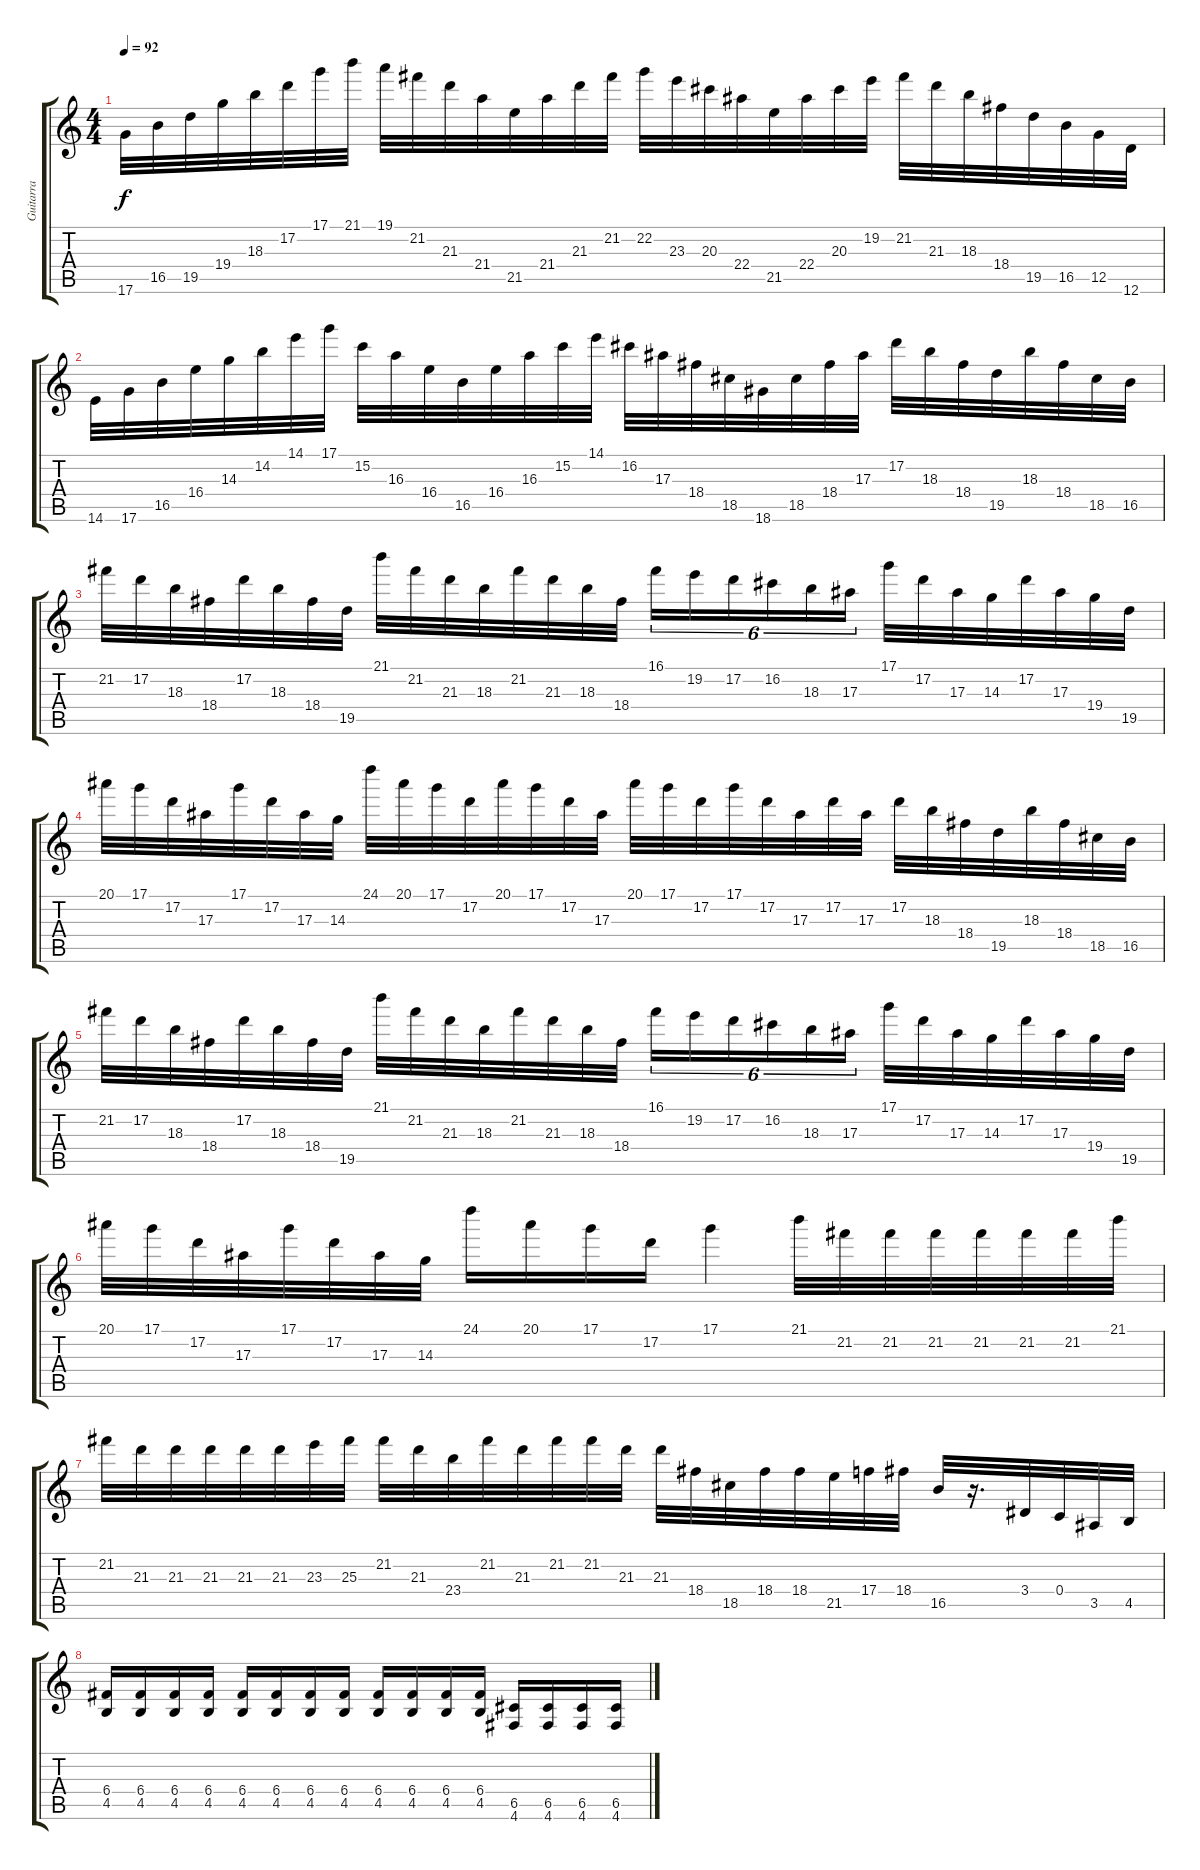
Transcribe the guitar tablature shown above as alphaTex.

\track ("Guitarra" "Guitarra") {instrument overdrivenguitar}
\staff {score tabs}
\tuning (D4 A3 F3 C3 G2 D2) {hide}
\ts (4 4)
\tempo 92
\clef g2
\ks c
17.6.32{dy f} 16.5.32 19.5.32 19.4.32 18.3.32 17.2.32 17.1.32 21.1.32 19.1.32 21.2.32 21.3.32 21.4.32 21.5.32 21.4.32 21.3.32 21.2.32 22.2.32 23.3.32 20.3.32 22.4.32 21.5.32 22.4.32 20.3.32 19.2.32 21.2.32 21.3.32 18.3.32 18.4.32 19.5.32 16.5.32 12.5.32 12.6.32 |
14.6.32 17.6.32 16.5.32 16.4.32 14.3.32 14.2.32 14.1.32 17.1.32 15.2.32 16.3.32 16.4.32 16.5.32 16.4.32 16.3.32 15.2.32 14.1.32 16.2.32 17.3.32 18.4.32 18.5.32 18.6.32 18.5.32 18.4.32 17.3.32 17.2.32 18.3.32 18.4.32 19.5.32 18.3.32 18.4.32 18.5.32 16.5.32 |
21.2.32 17.2.32 18.3.32 18.4.32 17.2.32 18.3.32 18.4.32 19.5.32 21.1.32 21.2.32 21.3.32 18.3.32 21.2.32 21.3.32 18.3.32 18.4.32 16.1.16{tu (6 4)} 19.2.16{tu (6 4)} 17.2.16{tu (6 4)} 16.2.16{tu (6 4)} 18.3.16{tu (6 4)} 17.3.16{tu (6 4)} 17.1.32 17.2.32 17.3.32 14.3.32 17.2.32 17.3.32 19.4.32 19.5.32 |
20.1.32 17.1.32 17.2.32 17.3.32 17.1.32 17.2.32 17.3.32 14.3.32 24.1.32 20.1.32 17.1.32 17.2.32 20.1.32 17.1.32 17.2.32 17.3.32 20.1.32 17.1.32 17.2.32 17.1.32 17.2.32 17.3.32 17.2.32 17.3.32 17.2.32 18.3.32 18.4.32 19.5.32 18.3.32 18.4.32 18.5.32 16.5.32 |
21.2.32 17.2.32 18.3.32 18.4.32 17.2.32 18.3.32 18.4.32 19.5.32 21.1.32 21.2.32 21.3.32 18.3.32 21.2.32 21.3.32 18.3.32 18.4.32 16.1.16{tu (6 4)} 19.2.16{tu (6 4)} 17.2.16{tu (6 4)} 16.2.16{tu (6 4)} 18.3.16{tu (6 4)} 17.3.16{tu (6 4)} 17.1.32 17.2.32 17.3.32 14.3.32 17.2.32 17.3.32 19.4.32 19.5.32 |
20.1.32 17.1.32 17.2.32 17.3.32 17.1.32 17.2.32 17.3.32 14.3.32 24.1.16 20.1.16 17.1.16 17.2.16 17.1.4 21.1.32 21.2.32 21.2.32 21.2.32 21.2.32 21.2.32 21.2.32 21.1.32 |
21.2.32 21.3.32 21.3.32 21.3.32 21.3.32 21.3.32 23.3.32 25.3.32 21.2.32 21.3.32 23.4.32 21.2.32 21.3.32 21.2.32 21.2.32 21.3.32 21.3.32 18.4.32 18.5.32 18.4.32 18.4.32 21.5.32 17.4.32 18.4.32 16.5.32 r.16{d} 3.4.32 0.4.32 3.5.32 4.5.32 |
(6.4 4.5).16{balance 8 instrument distortionguitar} (6.4 4.5).16 (6.4 4.5).16 (6.4 4.5).16 (6.4 4.5).16 (6.4 4.5).16 (6.4 4.5).16 (6.4 4.5).16 (6.4 4.5).16 (6.4 4.5).16 (6.4 4.5).16 (6.4 4.5).16 (6.5 4.6).16 (6.5 4.6).16 (6.5 4.6).16 (6.5 4.6).16
